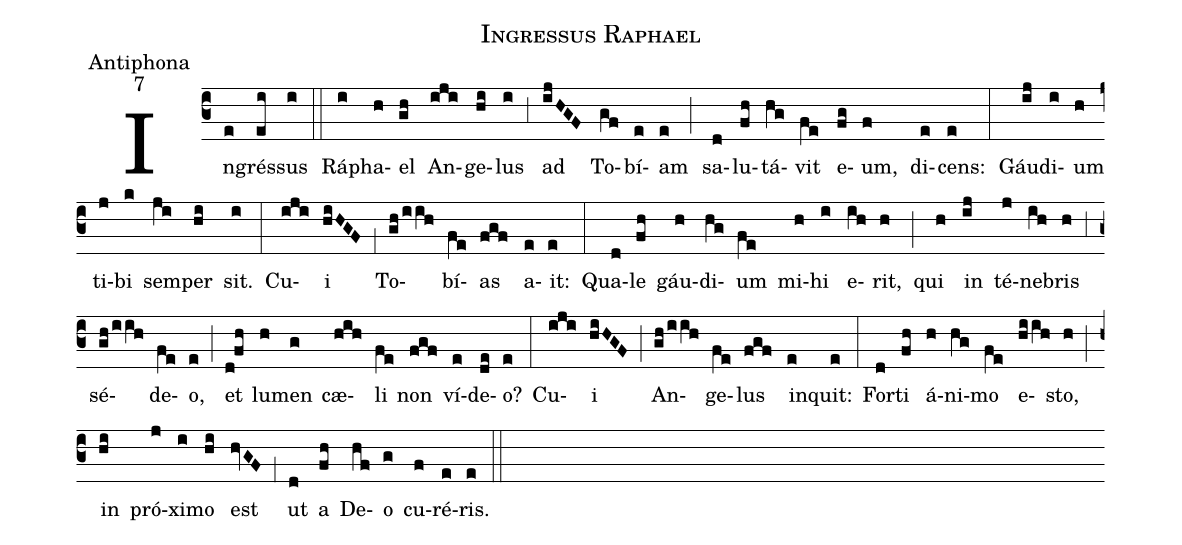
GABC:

name:Ingressus Raphael;
office-part:Antiphona;
mode:7;
%%
(c3) In(e)grés(ei)sus(i) (::)
Rá(i)pha(h)el(gh) An(iji)ge(hi)lus(i) (,3) ad(ijHGF) To(gf)bí(e)am(e) (;) sa(d)lu(fh)tá(hg)vit(fe) e(fg)um,(f) di(e)cens:(e) (:)
Gáu(ij)di(i)um(h) ti(j)bi(k) sem(ji)per(hi) sit.(i) (:)
Cu(iji)i(hiHGF) (,1) To(gh/iih)bí(fe)as(fgf) a(e)it:(e) (:)
Qua(d)le(fh) gáu(h)di(hg)um(fe) mi(h)hi(i) e(ih)rit,(h) (;) qui(h) in(ij) té(j)ne(ih)bris(h) (,3) sé(gh/iih)de(fe)o,(e) (;) et(d!fh) lu(h)men(g) cæ(hih)li(fe) non(fgf) ví(e)de(de)o?(e) (:)
Cu(iji)i(hiHGF) (;) An(gh/iih)ge(fe)lus(fgf) in(e)quit:(e) (:)
For(d)ti(fh) á(h)ni(hg)mo(fe) e(hiih)sto,(h) (;) in(hi) pró(j)xi(i)mo(hi) est(hvGF) (,1) ut(d) a(fh) De(hf)o(g) cu(f)ré(e)ris.(e) (::)
